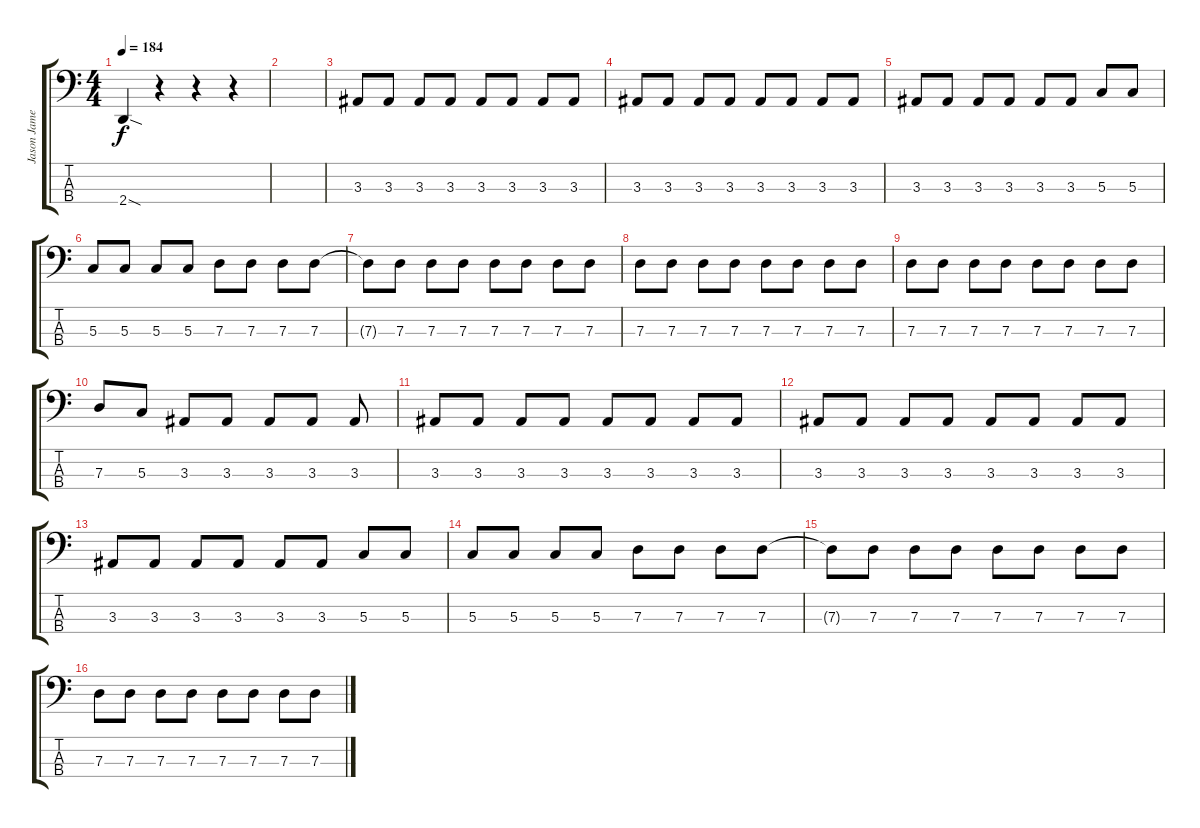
\track ("Jason James - Bass" "Jason Jame") {instrument electricbasspick}
\staff {score tabs}
\tuning (F2 C2 G1 C1) {hide}
\ts (4 4)
\tempo 184
\clef f4
\ks c
2.4{sod}.4{dy f} r.4 r.4 r.4 |
|
3.3.8 3.3.8 3.3.8 3.3.8 3.3.8 3.3.8 3.3.8 3.3.8 |
3.3.8 3.3.8 3.3.8 3.3.8 3.3.8 3.3.8 3.3.8 3.3.8 |
3.3.8 3.3.8 3.3.8 3.3.8 3.3.8 3.3.8 5.3.8 5.3.8 |
5.3.8 5.3.8 5.3.8 5.3.8 7.3.8 7.3.8 7.3.8 7.3.8 |
7.3{t}.8 7.3.8 7.3.8 7.3.8 7.3.8 7.3.8 7.3.8 7.3.8 |
7.3.8 7.3.8 7.3.8 7.3.8 7.3.8 7.3.8 7.3.8 7.3.8 |
7.3.8 7.3.8 7.3.8 7.3.8 7.3.8 7.3.8 7.3.8 7.3.8 |
7.3.8 5.3.8 3.3.8 3.3.8 3.3.8 3.3.8 3.3.8 |
3.3.8 3.3.8 3.3.8 3.3.8 3.3.8 3.3.8 3.3.8 3.3.8 |
3.3.8 3.3.8 3.3.8 3.3.8 3.3.8 3.3.8 3.3.8 3.3.8 |
3.3.8 3.3.8 3.3.8 3.3.8 3.3.8 3.3.8 5.3.8 5.3.8 |
5.3.8 5.3.8 5.3.8 5.3.8 7.3.8 7.3.8 7.3.8 7.3.8 |
7.3{t}.8 7.3.8 7.3.8 7.3.8 7.3.8 7.3.8 7.3.8 7.3.8 |
7.3.8 7.3.8 7.3.8 7.3.8 7.3.8 7.3.8 7.3.8 7.3.8
